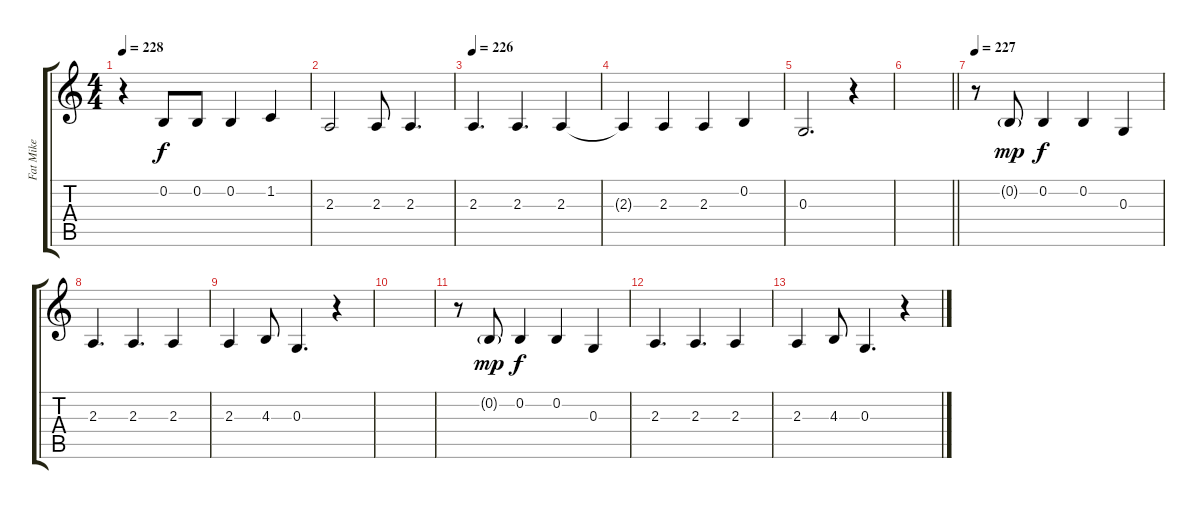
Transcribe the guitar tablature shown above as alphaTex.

\track ("Fat Mike" "Fat Mike") {instrument bassoon}
\staff {score tabs}
\tuning (E4 B3 G3 D3 A2 E2) {hide}
\ts (4 4)
\tempo 228
\clef g2
\ks c
r.4{dy f} 0.2.8 0.2.8 0.2.4 1.2.4 |
2.3.2 2.3.8 2.3.4{d} |
\tempo 226
2.3.4{d} 2.3.4{d} 2.3.4 |
2.3{t}.4 2.3.4 2.3.4 0.2.4 |
0.3.2{d} r.4 |
\barLineRight lightlight
|
\section ("" "")
\tempo 227
r.8 0.2{g}.8{dy mp} 0.2.4{dy f} 0.2.4 0.3.4 |
2.3.4{d} 2.3.4{d} 2.3.4 |
2.3.4 4.3.8 0.3.4{d} r.4 |
|
r.8 0.2{g}.8{dy mp} 0.2.4{dy f} 0.2.4 0.3.4 |
2.3.4{d} 2.3.4{d} 2.3.4 |
2.3.4 4.3.8 0.3.4{d} r.4
